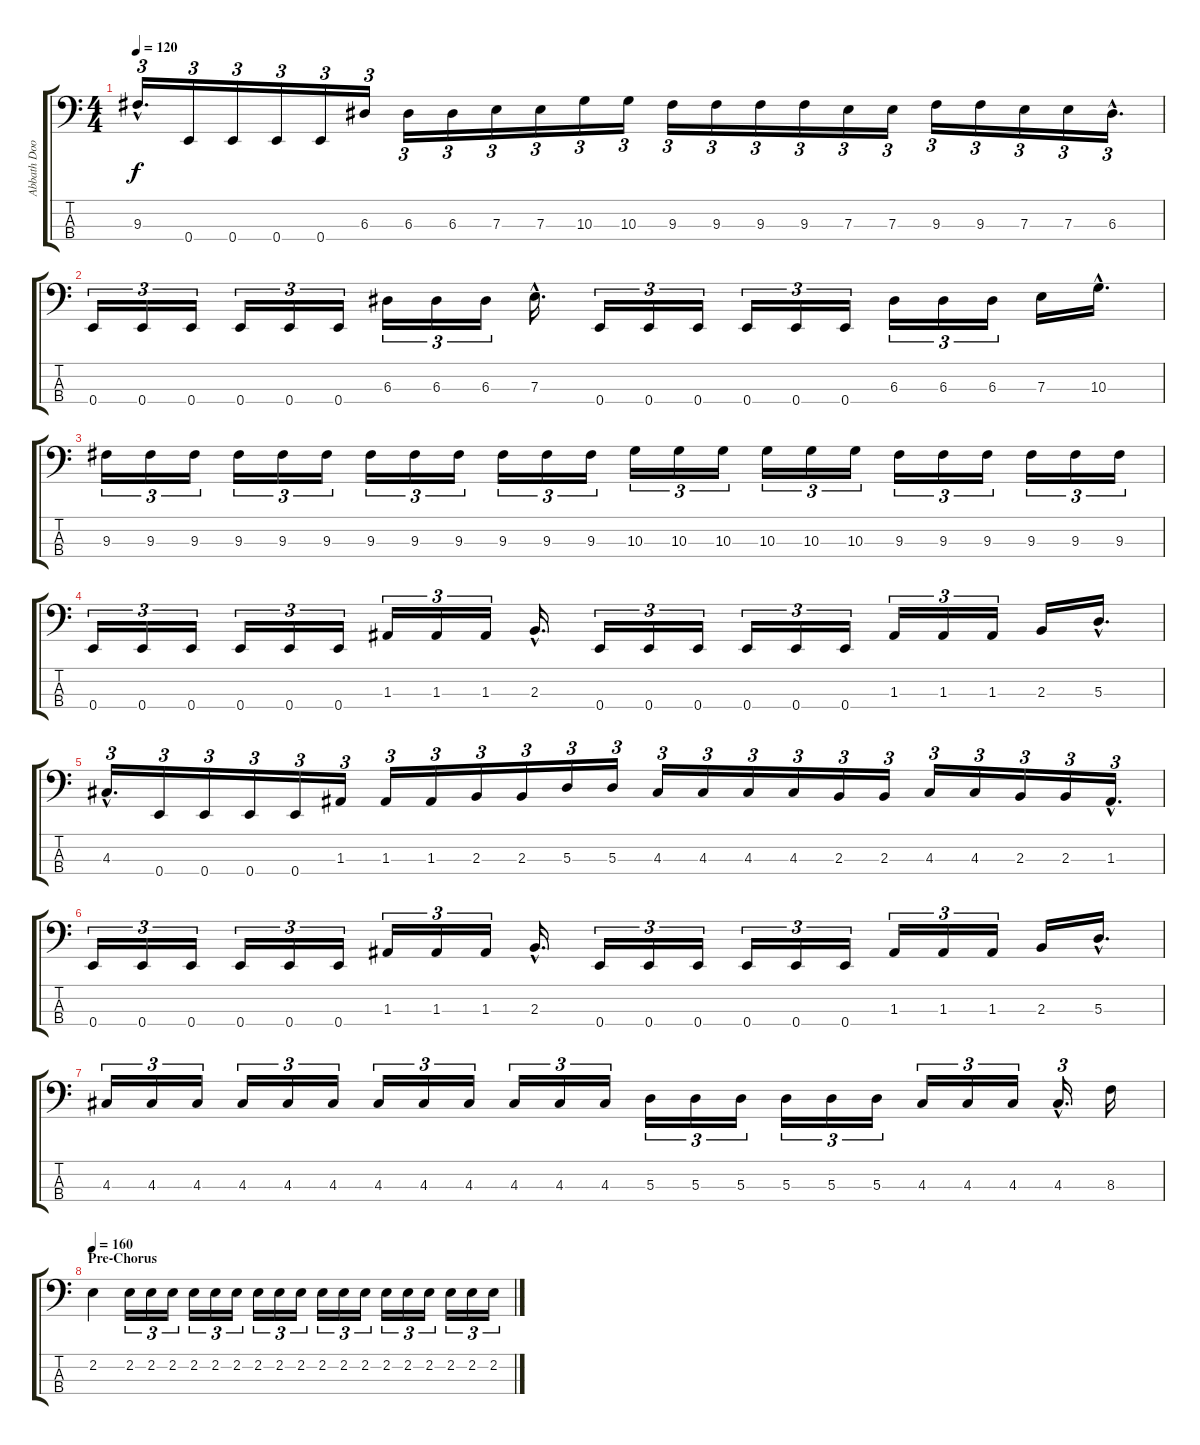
\track ("Abbath Doom Occulta" "Abbath Doo") {instrument electricbasspick}
\staff {score tabs}
\tuning (G2 D2 A1 E1) {hide}
\ts (4 4)
\tempo 120
\clef f4
\ks c
9.3{hac}.16{d tu (3 2) dy f} 0.4.16{tu (3 2)} 0.4.16{tu (3 2)} 0.4.16{tu (3 2)} 0.4.16{tu (3 2)} 6.3.16{tu (3 2)} 6.3.16{tu (3 2)} 6.3.16{tu (3 2)} 7.3.16{tu (3 2)} 7.3.16{tu (3 2)} 10.3.16{tu (3 2)} 10.3.16{tu (3 2)} 9.3.16{tu (3 2)} 9.3.16{tu (3 2)} 9.3.16{tu (3 2)} 9.3.16{tu (3 2)} 7.3.16{tu (3 2)} 7.3.16{tu (3 2)} 9.3.16{tu (3 2)} 9.3.16{tu (3 2)} 7.3.16{tu (3 2)} 7.3.16{tu (3 2)} 6.3{hac}.16{d tu (3 2)} |
0.4.16{tu (3 2)} 0.4.16{tu (3 2)} 0.4.16{tu (3 2)} 0.4.16{tu (3 2)} 0.4.16{tu (3 2)} 0.4.16{tu (3 2)} 6.3.16{tu (3 2)} 6.3.16{tu (3 2)} 6.3.16{tu (3 2)} 7.3{hac}.16{d} 0.4.16{tu (3 2)} 0.4.16{tu (3 2)} 0.4.16{tu (3 2)} 0.4.16{tu (3 2)} 0.4.16{tu (3 2)} 0.4.16{tu (3 2)} 6.3.16{tu (3 2)} 6.3.16{tu (3 2)} 6.3.16{tu (3 2)} 7.3.16 10.3{hac}.16{d} |
9.3.16{tu (3 2)} 9.3.16{tu (3 2)} 9.3.16{tu (3 2)} 9.3.16{tu (3 2)} 9.3.16{tu (3 2)} 9.3.16{tu (3 2)} 9.3.16{tu (3 2)} 9.3.16{tu (3 2)} 9.3.16{tu (3 2)} 9.3.16{tu (3 2)} 9.3.16{tu (3 2)} 9.3.16{tu (3 2)} 10.3.16{tu (3 2)} 10.3.16{tu (3 2)} 10.3.16{tu (3 2)} 10.3.16{tu (3 2)} 10.3.16{tu (3 2)} 10.3.16{tu (3 2)} 9.3.16{tu (3 2)} 9.3.16{tu (3 2)} 9.3.16{tu (3 2)} 9.3.16{tu (3 2)} 9.3.16{tu (3 2)} 9.3.16{tu (3 2)} |
0.4.16{tu (3 2)} 0.4.16{tu (3 2)} 0.4.16{tu (3 2)} 0.4.16{tu (3 2)} 0.4.16{tu (3 2)} 0.4.16{tu (3 2)} 1.3.16{tu (3 2)} 1.3.16{tu (3 2)} 1.3.16{tu (3 2)} 2.3{hac}.16{d} 0.4.16{tu (3 2)} 0.4.16{tu (3 2)} 0.4.16{tu (3 2)} 0.4.16{tu (3 2)} 0.4.16{tu (3 2)} 0.4.16{tu (3 2)} 1.3.16{tu (3 2)} 1.3.16{tu (3 2)} 1.3.16{tu (3 2)} 2.3.16 5.3{hac}.16{d} |
4.3{hac}.16{d tu (3 2)} 0.4.16{tu (3 2)} 0.4.16{tu (3 2)} 0.4.16{tu (3 2)} 0.4.16{tu (3 2)} 1.3.16{tu (3 2)} 1.3.16{tu (3 2)} 1.3.16{tu (3 2)} 2.3.16{tu (3 2)} 2.3.16{tu (3 2)} 5.3.16{tu (3 2)} 5.3.16{tu (3 2)} 4.3.16{tu (3 2)} 4.3.16{tu (3 2)} 4.3.16{tu (3 2)} 4.3.16{tu (3 2)} 2.3.16{tu (3 2)} 2.3.16{tu (3 2)} 4.3.16{tu (3 2)} 4.3.16{tu (3 2)} 2.3.16{tu (3 2)} 2.3.16{tu (3 2)} 1.3{hac}.16{d tu (3 2)} |
0.4.16{tu (3 2)} 0.4.16{tu (3 2)} 0.4.16{tu (3 2)} 0.4.16{tu (3 2)} 0.4.16{tu (3 2)} 0.4.16{tu (3 2)} 1.3.16{tu (3 2)} 1.3.16{tu (3 2)} 1.3.16{tu (3 2)} 2.3{hac}.16{d} 0.4.16{tu (3 2)} 0.4.16{tu (3 2)} 0.4.16{tu (3 2)} 0.4.16{tu (3 2)} 0.4.16{tu (3 2)} 0.4.16{tu (3 2)} 1.3.16{tu (3 2)} 1.3.16{tu (3 2)} 1.3.16{tu (3 2)} 2.3.16 5.3{hac}.16{d} |
4.3.16{tu (3 2)} 4.3.16{tu (3 2)} 4.3.16{tu (3 2)} 4.3.16{tu (3 2)} 4.3.16{tu (3 2)} 4.3.16{tu (3 2)} 4.3.16{tu (3 2)} 4.3.16{tu (3 2)} 4.3.16{tu (3 2)} 4.3.16{tu (3 2)} 4.3.16{tu (3 2)} 4.3.16{tu (3 2)} 5.3.16{tu (3 2)} 5.3.16{tu (3 2)} 5.3.16{tu (3 2)} 5.3.16{tu (3 2)} 5.3.16{tu (3 2)} 5.3.16{tu (3 2)} 4.3.16{tu (3 2)} 4.3.16{tu (3 2)} 4.3.16{tu (3 2)} 4.3{hac}.16{d tu (3 2)} 8.3.16 |
\section ("" "Pre-Chorus")
\tempo 160
2.2.4 2.2.16{tu (3 2)} 2.2.16{tu (3 2)} 2.2.16{tu (3 2)} 2.2.16{tu (3 2)} 2.2.16{tu (3 2)} 2.2.16{tu (3 2)} 2.2.16{tu (3 2)} 2.2.16{tu (3 2)} 2.2.16{tu (3 2)} 2.2.16{tu (3 2)} 2.2.16{tu (3 2)} 2.2.16{tu (3 2)} 2.2.16{tu (3 2)} 2.2.16{tu (3 2)} 2.2.16{tu (3 2)} 2.2.16{tu (3 2)} 2.2.16{tu (3 2)} 2.2.16{tu (3 2)}
